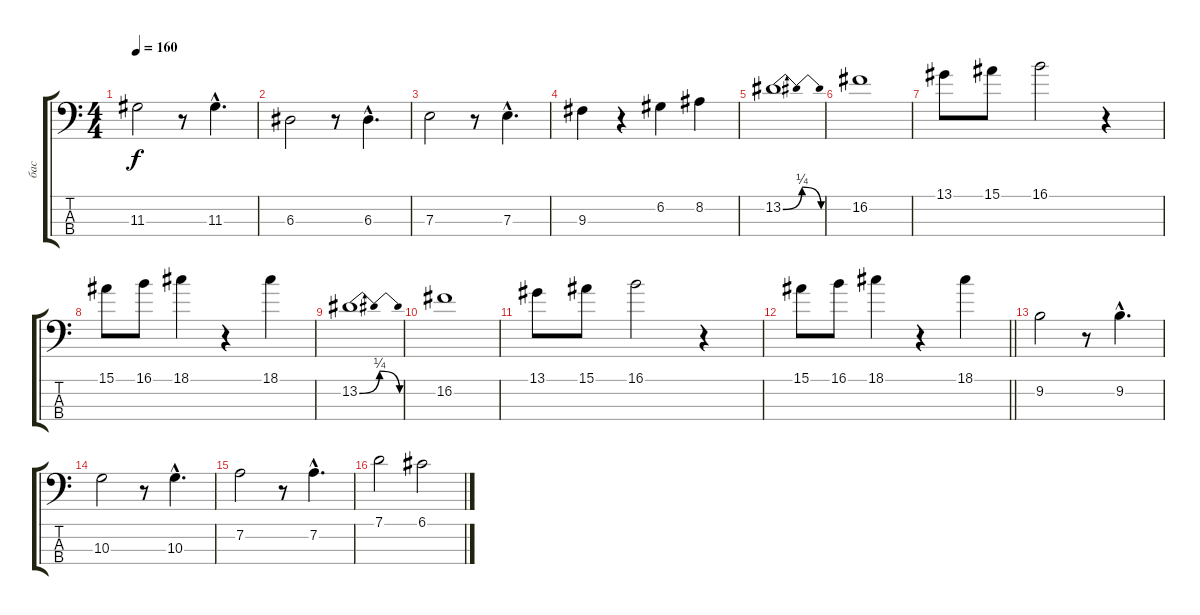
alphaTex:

\track ("бас" "бас") {instrument fretlessbass}
\staff {score tabs}
\tuning (G2 D2 A1 E1) {hide}
\ts (4 4)
\tempo 160
\clef f4
\ks c
11.3.2{dy f} r.8 11.3{hac}.4{d} |
6.3.2 r.8 6.3{hac}.4{d} |
7.3.2 r.8 7.3{hac}.4{d} |
9.3.4 r.4 6.2.4 8.2.4 |
13.2{be (bendrelease 0 0 31 1 31 1 60 0)}.1 |
16.2.1 |
13.1.8 15.1.8 16.1.2 r.4 |
15.1.8 16.1.8 18.1.4 r.4 18.1.4 |
13.2{be (bendrelease 0 0 31 1 31 1 60 0)}.1 |
16.2.1 |
13.1.8 15.1.8 16.1.2 r.4 |
\barLineRight lightlight
15.1.8 16.1.8 18.1.4 r.4 18.1.4 |
9.2.2 r.8 9.2{hac}.4{d} |
10.3.2 r.8 10.3{hac}.4{d} |
7.2.2 r.8 7.2{hac}.4{d} |
7.1.2 6.1.2
